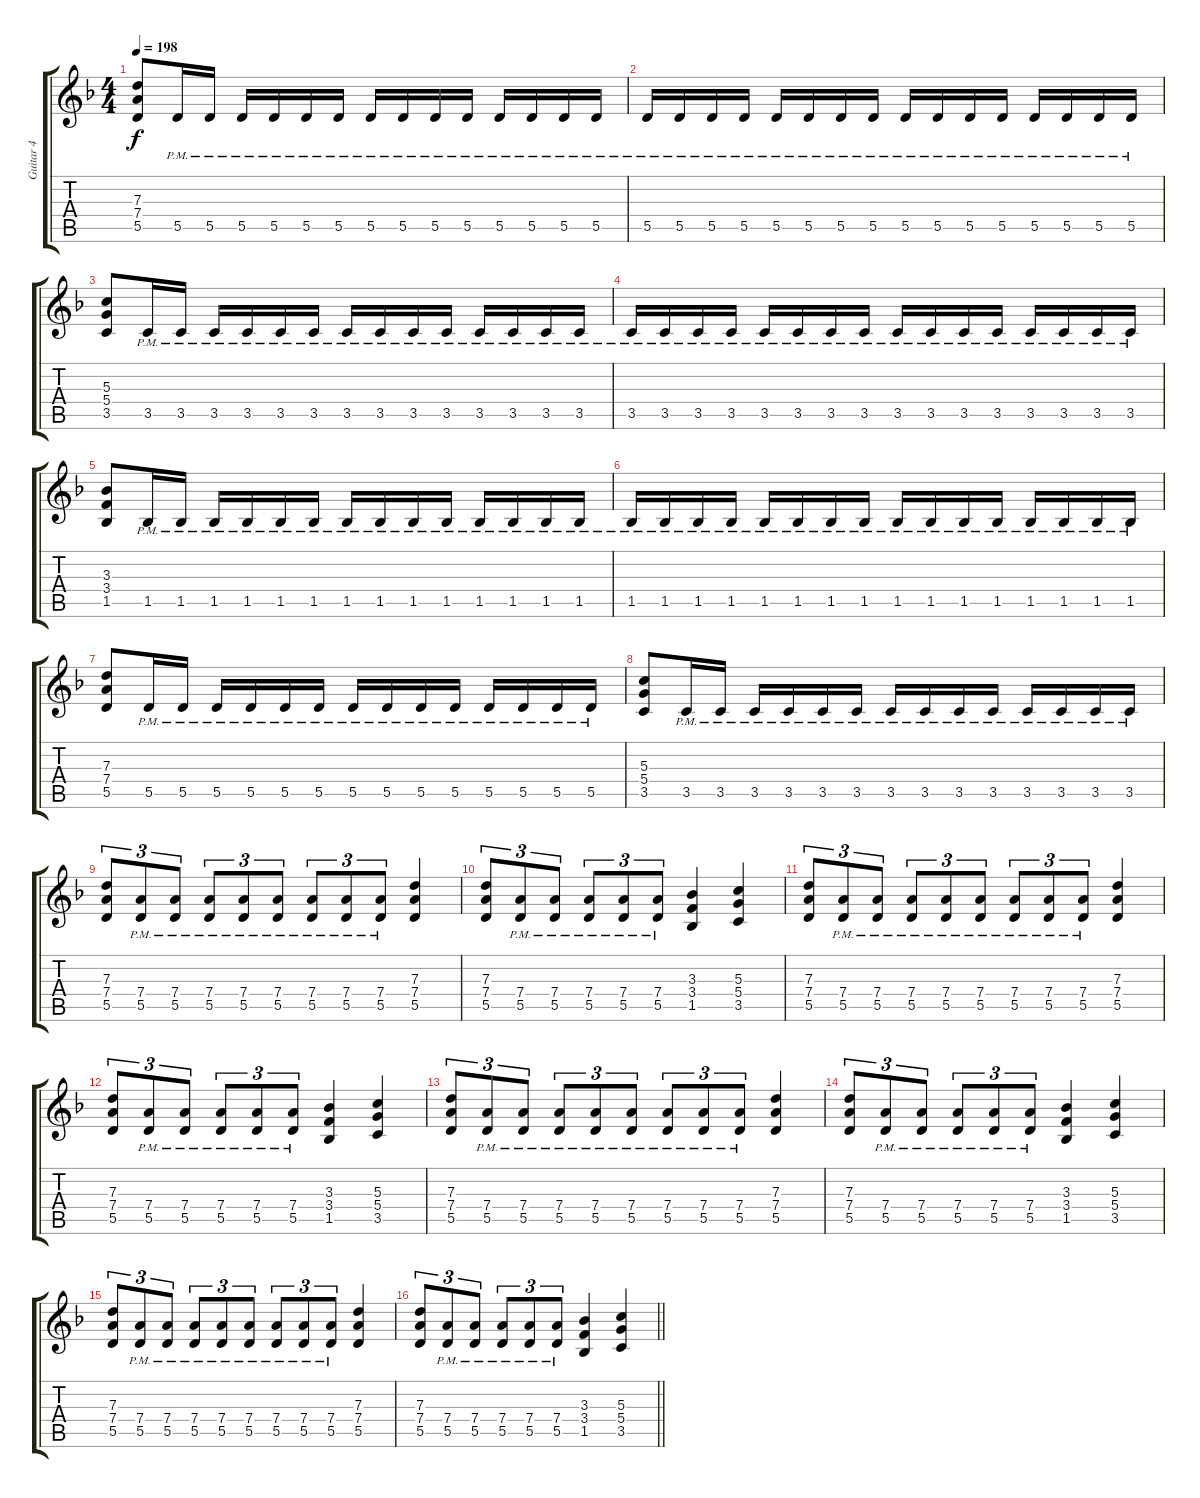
\track ("Guitar 4" "Guitar 4") {instrument distortionguitar}
\staff {score tabs}
\tuning (E4 B3 G3 D3 A2 E2) {hide}
\ts (4 4)
\tempo 198
\clef g2
\ks dminor
(7.3 7.4 5.5).8{dy f} 5.5{pm}.16 5.5{pm}.16 5.5{pm}.16 5.5{pm}.16 5.5{pm}.16 5.5{pm}.16 5.5{pm}.16 5.5{pm}.16 5.5{pm}.16 5.5{pm}.16 5.5{pm}.16 5.5{pm}.16 5.5{pm}.16 5.5{pm}.16 |
5.5{pm}.16 5.5{pm}.16 5.5{pm}.16 5.5{pm}.16 5.5{pm}.16 5.5{pm}.16 5.5{pm}.16 5.5{pm}.16 5.5{pm}.16 5.5{pm}.16 5.5{pm}.16 5.5{pm}.16 5.5{pm}.16 5.5{pm}.16 5.5{pm}.16 5.5{pm}.16 |
(5.3 5.4 3.5).8 3.5{pm}.16 3.5{pm}.16 3.5{pm}.16 3.5{pm}.16 3.5{pm}.16 3.5{pm}.16 3.5{pm}.16 3.5{pm}.16 3.5{pm}.16 3.5{pm}.16 3.5{pm}.16 3.5{pm}.16 3.5{pm}.16 3.5{pm}.16 |
3.5{pm}.16 3.5{pm}.16 3.5{pm}.16 3.5{pm}.16 3.5{pm}.16 3.5{pm}.16 3.5{pm}.16 3.5{pm}.16 3.5{pm}.16 3.5{pm}.16 3.5{pm}.16 3.5{pm}.16 3.5{pm}.16 3.5{pm}.16 3.5{pm}.16 3.5{pm}.16 |
(3.3 3.4 1.5).8 1.5{pm}.16 1.5{pm}.16 1.5{pm}.16 1.5{pm}.16 1.5{pm}.16 1.5{pm}.16 1.5{pm}.16 1.5{pm}.16 1.5{pm}.16 1.5{pm}.16 1.5{pm}.16 1.5{pm}.16 1.5{pm}.16 1.5{pm}.16 |
1.5{pm}.16 1.5{pm}.16 1.5{pm}.16 1.5{pm}.16 1.5{pm}.16 1.5{pm}.16 1.5{pm}.16 1.5{pm}.16 1.5{pm}.16 1.5{pm}.16 1.5{pm}.16 1.5{pm}.16 1.5{pm}.16 1.5{pm}.16 1.5{pm}.16 1.5{pm}.16 |
(7.3 7.4 5.5).8 5.5{pm}.16 5.5{pm}.16 5.5{pm}.16 5.5{pm}.16 5.5{pm}.16 5.5{pm}.16 5.5{pm}.16 5.5{pm}.16 5.5{pm}.16 5.5{pm}.16 5.5{pm}.16 5.5{pm}.16 5.5{pm}.16 5.5{pm}.16 |
(5.3 5.4 3.5).8 3.5{pm}.16 3.5{pm}.16 3.5{pm}.16 3.5{pm}.16 3.5{pm}.16 3.5{pm}.16 3.5{pm}.16 3.5{pm}.16 3.5{pm}.16 3.5{pm}.16 3.5{pm}.16 3.5{pm}.16 3.5{pm}.16 3.5{pm}.16 |
(7.3 7.4 5.5).8{tu (3 2)} (7.4{pm} 5.5{pm}).8{tu (3 2)} (7.4{pm} 5.5{pm}).8{tu (3 2)} (7.4{pm} 5.5{pm}).8{tu (3 2)} (7.4{pm} 5.5{pm}).8{tu (3 2)} (7.4{pm} 5.5{pm}).8{tu (3 2)} (7.4{pm} 5.5{pm}).8{tu (3 2)} (7.4{pm} 5.5{pm}).8{tu (3 2)} (7.4{pm} 5.5{pm}).8{tu (3 2)} (7.3 7.4 5.5).4 |
(7.3 7.4 5.5).8{tu (3 2)} (7.4{pm} 5.5{pm}).8{tu (3 2)} (7.4{pm} 5.5{pm}).8{tu (3 2)} (7.4{pm} 5.5{pm}).8{tu (3 2)} (7.4{pm} 5.5{pm}).8{tu (3 2)} (7.4{pm} 5.5{pm}).8{tu (3 2)} (3.3 3.4 1.5).4 (5.3 5.4 3.5).4 |
(7.3 7.4 5.5).8{tu (3 2)} (7.4{pm} 5.5{pm}).8{tu (3 2)} (7.4{pm} 5.5{pm}).8{tu (3 2)} (7.4{pm} 5.5{pm}).8{tu (3 2)} (7.4{pm} 5.5{pm}).8{tu (3 2)} (7.4{pm} 5.5{pm}).8{tu (3 2)} (7.4{pm} 5.5{pm}).8{tu (3 2)} (7.4{pm} 5.5{pm}).8{tu (3 2)} (7.4{pm} 5.5{pm}).8{tu (3 2)} (7.3 7.4 5.5).4 |
(7.3 7.4 5.5).8{tu (3 2)} (7.4{pm} 5.5{pm}).8{tu (3 2)} (7.4{pm} 5.5{pm}).8{tu (3 2)} (7.4{pm} 5.5{pm}).8{tu (3 2)} (7.4{pm} 5.5{pm}).8{tu (3 2)} (7.4{pm} 5.5{pm}).8{tu (3 2)} (3.3 3.4 1.5).4 (5.3 5.4 3.5).4 |
(7.3 7.4 5.5).8{tu (3 2)} (7.4{pm} 5.5{pm}).8{tu (3 2)} (7.4{pm} 5.5{pm}).8{tu (3 2)} (7.4{pm} 5.5{pm}).8{tu (3 2)} (7.4{pm} 5.5{pm}).8{tu (3 2)} (7.4{pm} 5.5{pm}).8{tu (3 2)} (7.4{pm} 5.5{pm}).8{tu (3 2)} (7.4{pm} 5.5{pm}).8{tu (3 2)} (7.4{pm} 5.5{pm}).8{tu (3 2)} (7.3 7.4 5.5).4 |
(7.3 7.4 5.5).8{tu (3 2)} (7.4{pm} 5.5{pm}).8{tu (3 2)} (7.4{pm} 5.5{pm}).8{tu (3 2)} (7.4{pm} 5.5{pm}).8{tu (3 2)} (7.4{pm} 5.5{pm}).8{tu (3 2)} (7.4{pm} 5.5{pm}).8{tu (3 2)} (3.3 3.4 1.5).4 (5.3 5.4 3.5).4 |
(7.3 7.4 5.5).8{tu (3 2)} (7.4{pm} 5.5{pm}).8{tu (3 2)} (7.4{pm} 5.5{pm}).8{tu (3 2)} (7.4{pm} 5.5{pm}).8{tu (3 2)} (7.4{pm} 5.5{pm}).8{tu (3 2)} (7.4{pm} 5.5{pm}).8{tu (3 2)} (7.4{pm} 5.5{pm}).8{tu (3 2)} (7.4{pm} 5.5{pm}).8{tu (3 2)} (7.4{pm} 5.5{pm}).8{tu (3 2)} (7.3 7.4 5.5).4 |
\barLineRight lightlight
(7.3 7.4 5.5).8{tu (3 2)} (7.4{pm} 5.5{pm}).8{tu (3 2)} (7.4{pm} 5.5{pm}).8{tu (3 2)} (7.4{pm} 5.5{pm}).8{tu (3 2)} (7.4{pm} 5.5{pm}).8{tu (3 2)} (7.4{pm} 5.5{pm}).8{tu (3 2)} (3.3 3.4 1.5).4 (5.3 5.4 3.5).4
